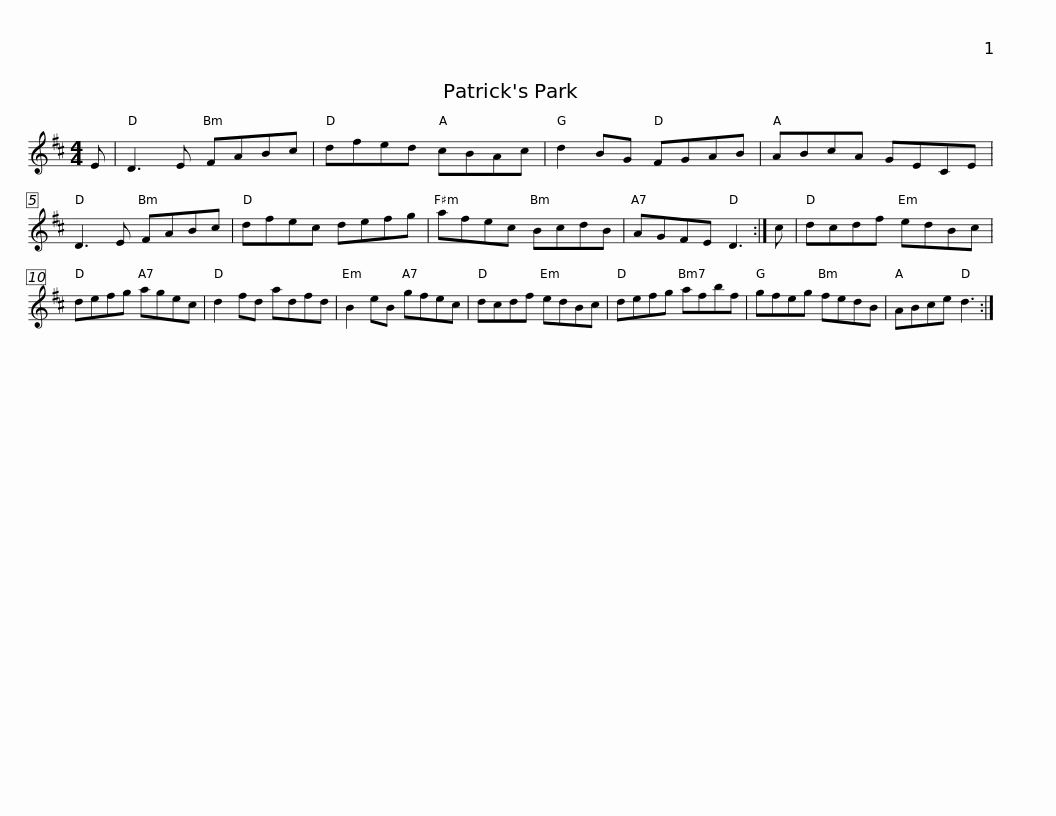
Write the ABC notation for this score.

X:1
L:1/8
M:4/4
I:linebreak $
K:D
V:1 treble
V:1
 E | D3 E FABc | dfed cBAc | d2 BG FGAB | ABcA GECE | %5
 D3 E FABc |$ dfec defg | afec BcdB | AGFE D3 :| c | %10
 dcdf edBc | defg agec |$ d2 fd adfd | B2 eB gfec | dcdf edBc | %15
 defg afbf | gfeg fedB | ABce d3 :| %18
